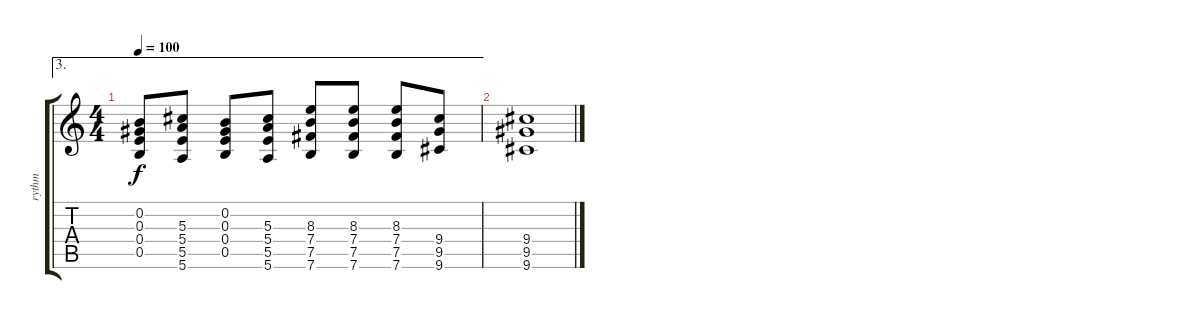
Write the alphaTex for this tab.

\track ("rythm" "rythm") {instrument electricguitarclean}
\staff {score tabs}
\tuning (E4 B3 Ab3 E3 B2 E2) {hide}
\ae 3
\ts (4 4)
\tempo 100
\clef g2
\ks c
(0.2 0.3 0.4 0.5).8{dy f} (5.3 5.4 5.5 5.6).8 (0.2 0.3 0.4 0.5).8 (5.3 5.4 5.5 5.6).8 (8.3 7.4 7.5 7.6).8 (8.3 7.4 7.5 7.6).8 (8.3 7.4 7.5 7.6).8 (9.4 9.5 9.6).8 |
(9.4 9.5 9.6).1
